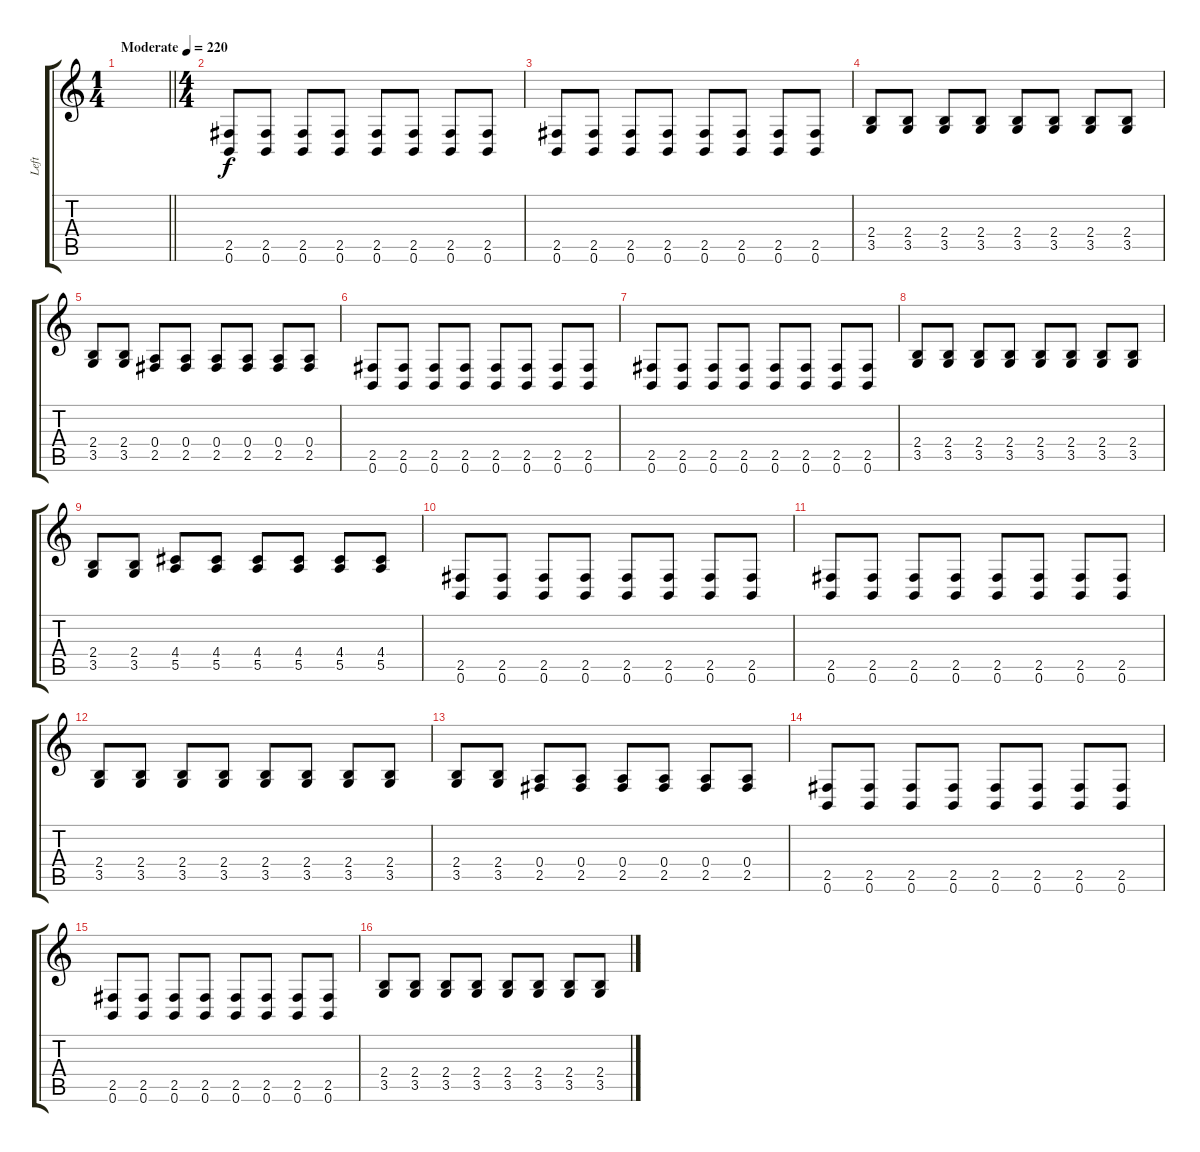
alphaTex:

\track ("Left" "Left") {instrument distortionguitar}
\staff {score tabs}
\tuning (B3 Gb3 D3 A2 E2 B1) {hide}
\ts (1 4)
\tempo (220 "Moderate")
\clef g2
\barLineRight lightlight
\ks c
|
\ts (4 4)
(2.5 0.6).8 (2.5 0.6).8 (2.5 0.6).8 (2.5 0.6).8 (2.5 0.6).8 (2.5 0.6).8 (2.5 0.6).8 (2.5 0.6).8 |
(2.5 0.6).8 (2.5 0.6).8 (2.5 0.6).8 (2.5 0.6).8 (2.5 0.6).8 (2.5 0.6).8 (2.5 0.6).8 (2.5 0.6).8 |
(2.4 3.5).8 (2.4 3.5).8 (2.4 3.5).8 (2.4 3.5).8 (2.4 3.5).8 (2.4 3.5).8 (2.4 3.5).8 (2.4 3.5).8 |
(2.4 3.5).8 (2.4 3.5).8 (0.4 2.5).8 (0.4 2.5).8 (0.4 2.5).8 (0.4 2.5).8 (0.4 2.5).8 (0.4 2.5).8 |
(2.5 0.6).8 (2.5 0.6).8 (2.5 0.6).8 (2.5 0.6).8 (2.5 0.6).8 (2.5 0.6).8 (2.5 0.6).8 (2.5 0.6).8 |
(2.5 0.6).8 (2.5 0.6).8 (2.5 0.6).8 (2.5 0.6).8 (2.5 0.6).8 (2.5 0.6).8 (2.5 0.6).8 (2.5 0.6).8 |
(2.4 3.5).8 (2.4 3.5).8 (2.4 3.5).8 (2.4 3.5).8 (2.4 3.5).8 (2.4 3.5).8 (2.4 3.5).8 (2.4 3.5).8 |
(2.4 3.5).8 (2.4 3.5).8 (4.4 5.5).8 (4.4 5.5).8 (4.4 5.5).8 (4.4 5.5).8 (4.4 5.5).8 (4.4 5.5).8 |
(2.5 0.6).8 (2.5 0.6).8 (2.5 0.6).8 (2.5 0.6).8 (2.5 0.6).8 (2.5 0.6).8 (2.5 0.6).8 (2.5 0.6).8 |
(2.5 0.6).8 (2.5 0.6).8 (2.5 0.6).8 (2.5 0.6).8 (2.5 0.6).8 (2.5 0.6).8 (2.5 0.6).8 (2.5 0.6).8 |
(2.4 3.5).8 (2.4 3.5).8 (2.4 3.5).8 (2.4 3.5).8 (2.4 3.5).8 (2.4 3.5).8 (2.4 3.5).8 (2.4 3.5).8 |
(2.4 3.5).8 (2.4 3.5).8 (0.4 2.5).8 (0.4 2.5).8 (0.4 2.5).8 (0.4 2.5).8 (0.4 2.5).8 (0.4 2.5).8 |
(2.5 0.6).8 (2.5 0.6).8 (2.5 0.6).8 (2.5 0.6).8 (2.5 0.6).8 (2.5 0.6).8 (2.5 0.6).8 (2.5 0.6).8 |
(2.5 0.6).8 (2.5 0.6).8 (2.5 0.6).8 (2.5 0.6).8 (2.5 0.6).8 (2.5 0.6).8 (2.5 0.6).8 (2.5 0.6).8 |
(2.4 3.5).8 (2.4 3.5).8 (2.4 3.5).8 (2.4 3.5).8 (2.4 3.5).8 (2.4 3.5).8 (2.4 3.5).8 (2.4 3.5).8
